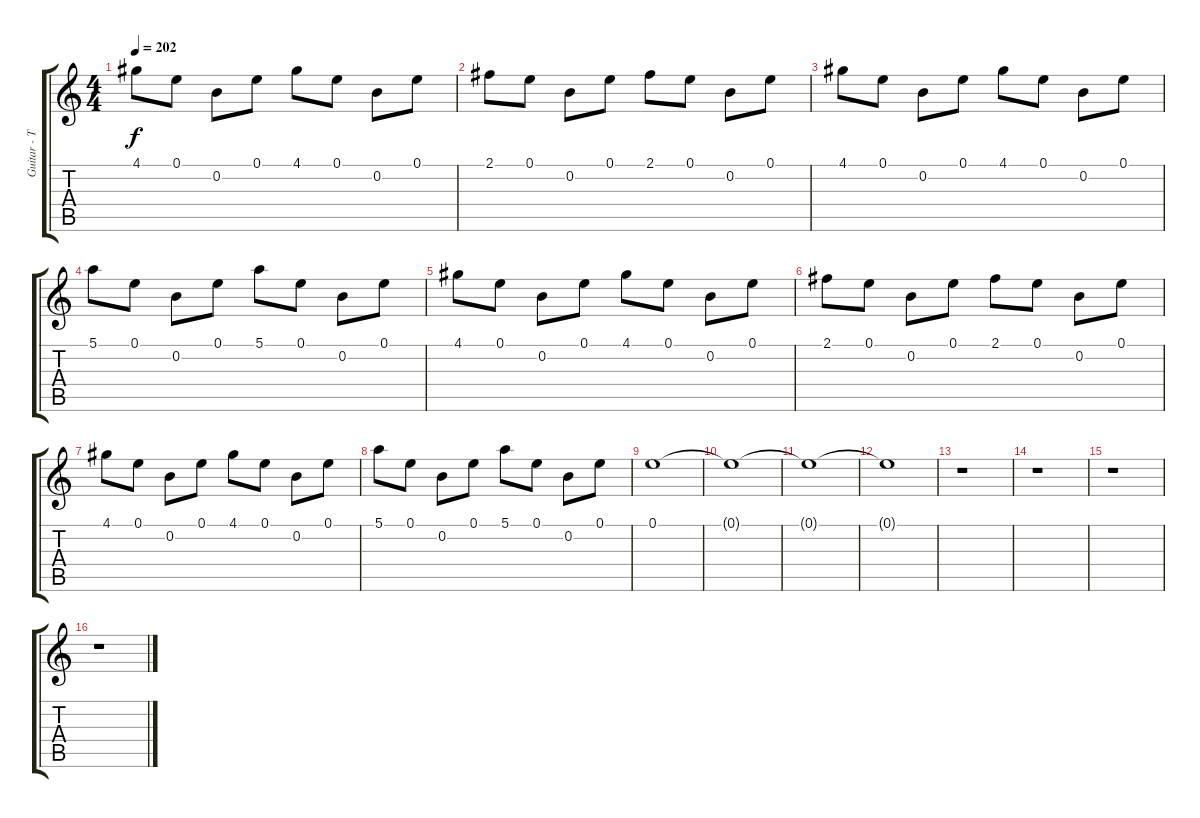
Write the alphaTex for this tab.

\track ("Guitar - Tom Mattew Delonge" "Guitar - T") {instrument distortionguitar}
\staff {score tabs}
\tuning (E4 B3 G3 D3 A2 E2) {hide}
\ts (4 4)
\tempo 202
\clef g2
\ks c
4.1.8{dy f} 0.1.8 0.2.8 0.1.8 4.1.8 0.1.8 0.2.8 0.1.8 |
2.1.8 0.1.8 0.2.8 0.1.8 2.1.8 0.1.8 0.2.8 0.1.8 |
4.1.8 0.1.8 0.2.8 0.1.8 4.1.8 0.1.8 0.2.8 0.1.8 |
5.1.8 0.1.8 0.2.8 0.1.8 5.1.8 0.1.8 0.2.8 0.1.8 |
4.1.8 0.1.8 0.2.8 0.1.8 4.1.8 0.1.8 0.2.8 0.1.8 |
2.1.8 0.1.8 0.2.8 0.1.8 2.1.8 0.1.8 0.2.8 0.1.8 |
4.1.8 0.1.8 0.2.8 0.1.8 4.1.8 0.1.8 0.2.8 0.1.8 |
5.1.8 0.1.8 0.2.8 0.1.8 5.1.8 0.1.8 0.2.8 0.1.8 |
0.1.1 |
0.1{t}.1 |
0.1{t}.1 |
0.1{t}.1 |
r.1 |
r.1 |
r.1 |
r.1
